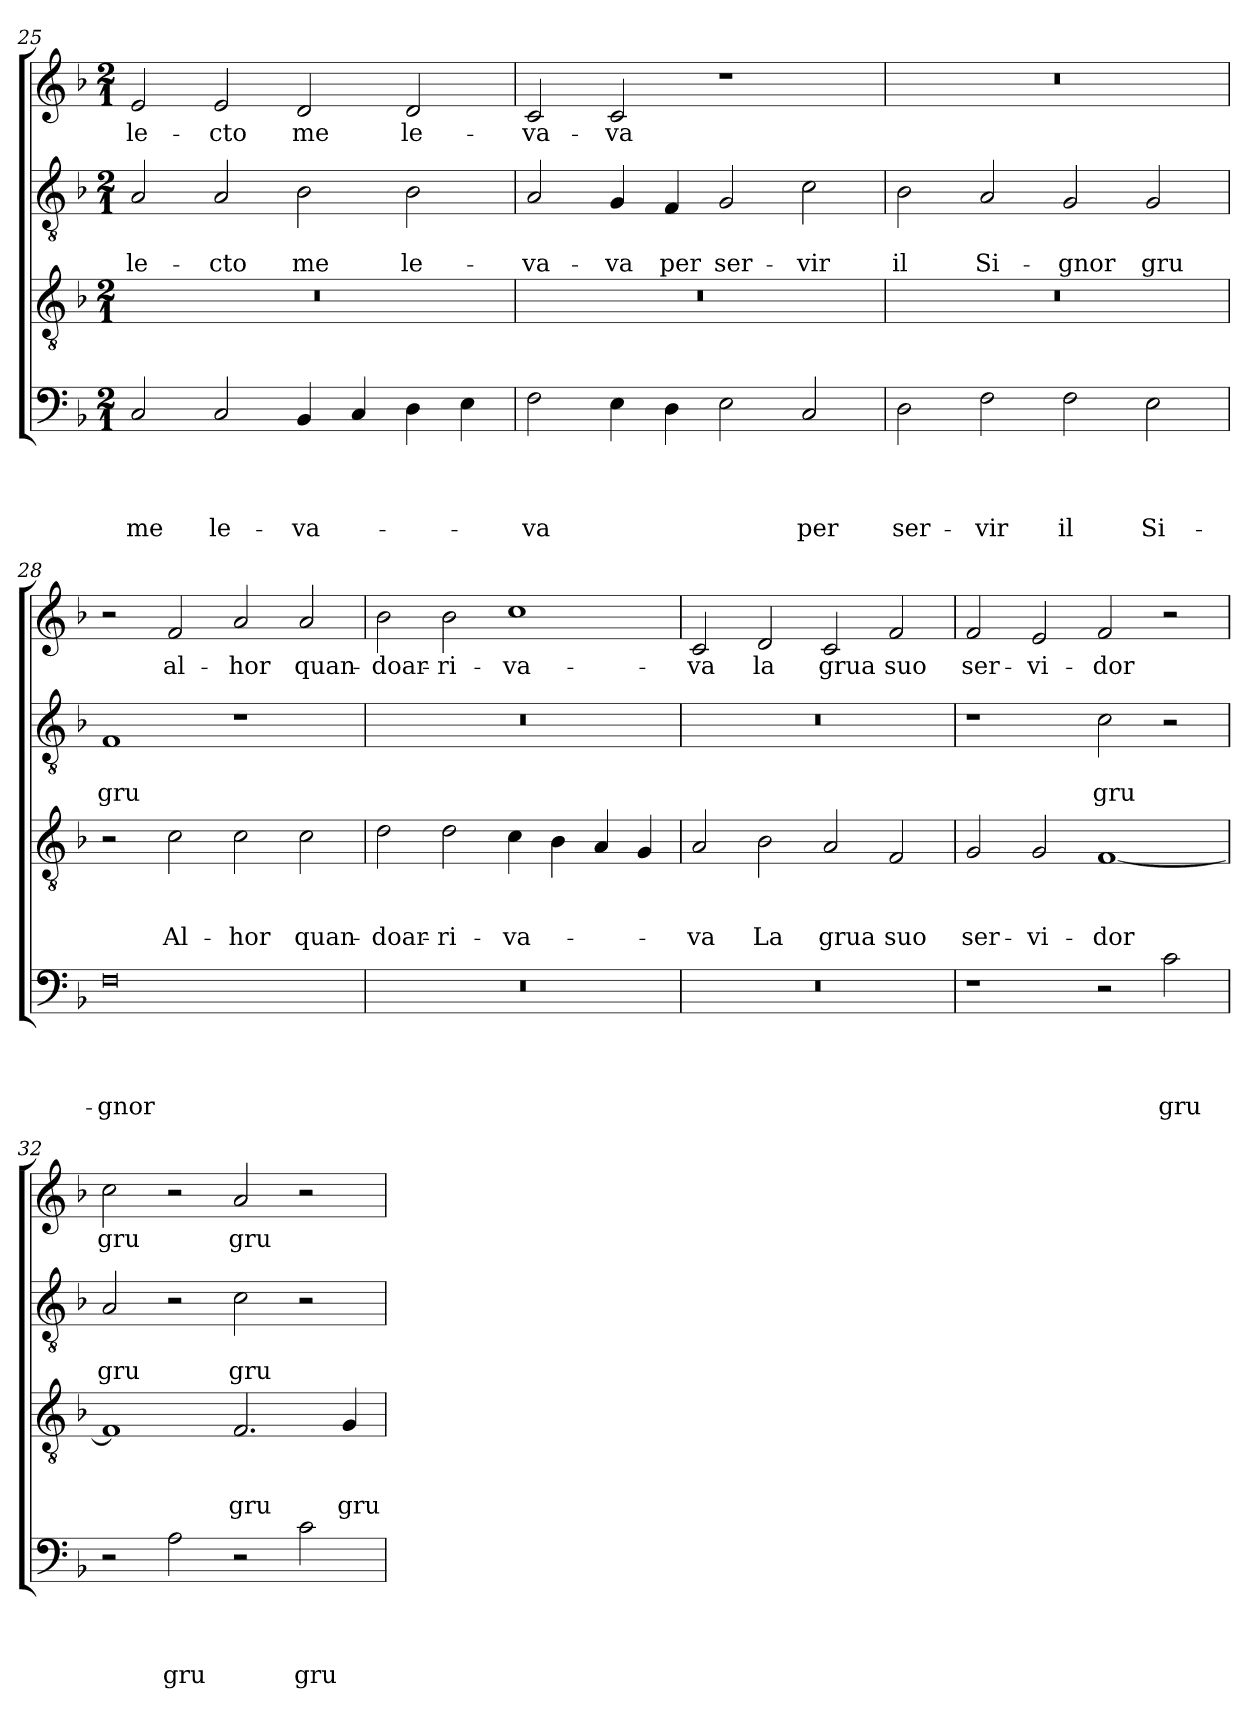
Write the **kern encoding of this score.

**kern	**text	**text	**text	**text	**kern	**text	**text	**text	**kern	**text	**text	**kern	**text
*part4	*part4	*part4	*part4	*part4	*part3	*part3	*part3	*part3	*part2	*part2	*part2	*part1	*part1
*staff4	*staff4	*staff4	*staff4	*staff4	*staff3	*staff3	*staff3	*staff3	*staff2	*staff2	*staff2	*staff1	*staff1
!!LO:PB:g=z
*clefF4	*	*	*	*	*clefGv2	*	*	*	*clefGv2	*	*	*clefG2	*
*k[b-]	*	*	*	*	*k[b-]	*	*	*	*k[b-]	*	*	*k[b-]	*
*F:	*	*	*	*	*F:	*	*	*	*F:	*	*	*F:	*
*M2/1	*	*	*	*	*M2/1	*	*	*	*M2/1	*	*	*M2/1	*
=25	=25	=25	=25	=25	=25	=25	=25	=25	=25	=25	=25	=25	=25
2C/	.	.	.	me	0r	.	.	.	2A/	.	le-	2e/	le-
2C/	.	.	.	le-	.	.	.	.	2A/	.	-cto	2e/	-cto
4BB-/	.	.	.	-va-	.	.	.	.	2B-\	.	me	2d/	me
4C/	.	.	.	.	.	.	.	.	.	.	.	.	.
4D\	.	.	.	.	.	.	.	.	2B-\	.	le-	2d/	le-
4E\	.	.	.	.	.	.	.	.	.	.	.	.	.
=26	=26	=26	=26	=26	=26	=26	=26	=26	=26	=26	=26	=26	=26
2F\	.	.	.	-va	0r	.	.	.	2A/	.	-va-	2c/	-va-
4E\	.	.	.	.	.	.	.	.	4G/	.	-va	2c/	-va
4D\	.	.	.	.	.	.	.	.	4F/	.	per	.	.
2E\	.	.	.	.	.	.	.	.	2G/	.	ser-	1r	.
2C/	.	.	.	per	.	.	.	.	2c\	.	-vir	.	.
=27	=27	=27	=27	=27	=27	=27	=27	=27	=27	=27	=27	=27	=27
2D\	.	.	.	ser-	0r	.	.	.	2B-\	.	il	0r	.
2F\	.	.	.	-vir	.	.	.	.	2A/	.	Si-	.	.
2F\	.	.	.	il	.	.	.	.	2G/	.	-gnor	.	.
2E\	.	.	.	Si-	.	.	.	.	2G/	.	gru	.	.
=28	=28	=28	=28	=28	=28	=28	=28	=28	=28	=28	=28	=28	=28
0F	.	.	.	-gnor	2r	.	.	.	1F	.	gru	2r	.
.	.	.	.	.	2c\	.	.	Al-	.	.	.	2f/	al-
.	.	.	.	.	2c\	.	.	-hor	1r	.	.	2a/	-hor
.	.	.	.	.	2c\	.	.	quan-	.	.	.	2a/	quan-
=29	=29	=29	=29	=29	=29	=29	=29	=29	=29	=29	=29	=29	=29
0r	.	.	.	.	2d\	.	.	-doar-	0r	.	.	2b-\	-doar-
.	.	.	.	.	2d\	.	.	-ri-	.	.	.	2b-\	-ri-
.	.	.	.	.	4c\	.	.	-va-	.	.	.	1cc	-va-
.	.	.	.	.	4B-\	.	.	.	.	.	.	.	.
.	.	.	.	.	4A/	.	.	.	.	.	.	.	.
.	.	.	.	.	4G/	.	.	.	.	.	.	.	.
!!LO:LB:g=z
=30	=30	=30	=30	=30	=30	=30	=30	=30	=30	=30	=30	=30	=30
0r	.	.	.	.	2A/	.	.	-va	0r	.	.	2c/	-va
.	.	.	.	.	2B-\	.	.	La	.	.	.	2d/	la
.	.	.	.	.	2A/	.	.	grua	.	.	.	2c/	grua
.	.	.	.	.	2F/	.	.	suo	.	.	.	2f/	suo
=31	=31	=31	=31	=31	=31	=31	=31	=31	=31	=31	=31	=31	=31
1r	.	.	.	.	2G/	.	.	ser-	1r	.	.	2f/	ser-
.	.	.	.	.	2G/	.	.	-vi-	.	.	.	2e/	-vi-
2r	.	.	.	.	[1F	.	.	-dor	2c\	.	gru	2f/	-dor
2c\	.	.	.	gru	.	.	.	.	2r	.	.	2r	.
=32	=32	=32	=32	=32	=32	=32	=32	=32	=32	=32	=32	=32	=32
2r	.	.	.	.	1F]	.	.	.	2A/	.	gru	2cc\	gru
2A\	.	.	.	gru	.	.	.	.	2r	.	.	2r	.
2r	.	.	.	.	2.F/	.	.	gru	2c\	.	gru	2a/	gru
2c\	.	.	.	gru	.	.	.	.	2r	.	.	2r	.
.	.	.	.	.	4G/	.	.	gru	.	.	.	.	.
=	=	=	=	=	=	=	=	=	=	=	=	=	=
*-	*-	*-	*-	*-	*-	*-	*-	*-	*-	*-	*-	*-	*-
